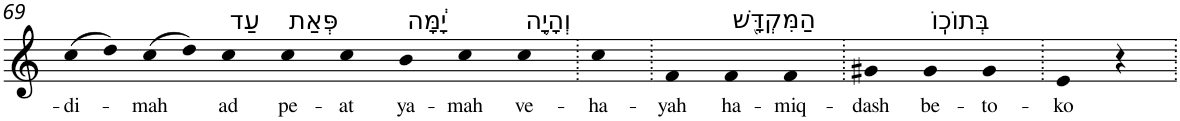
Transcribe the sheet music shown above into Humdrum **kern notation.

**kern	**text
*part1	*part1
*staff1	*staff1
*I"Piano	*
*I'Pno	*
!!LO:PB:g=z
*clefG2	*
*k[]	*
=69	=69
!	!LO:LY:b
(>8cc	-di-
8dd)	.
!	!LO:LY:b
(>8cc	-mah
8dd)	.
!LO:TX:a:t=עַד	!
!	!LO:LY:b
4cc	ad
!LO:TX:a:t=פְּאַת	!
!	!LO:LY:b
4cc	pe-
!	!LO:LY:b
4cc	-at
!LO:TX:a:t=יָ֔מָּה	!
!	!LO:LY:b
4b	ya-
!	!LO:LY:b
4cc	-mah
!LO:TX:a:t=וְהָיָ֥ה	!
!	!LO:LY:b
4cc	ve-
=70.	=70.
!	!LO:LY:b
4cc	-ha-
=71.	=71.
!	!LO:LY:b
4f	-yah
!LO:TX:a:t=הַמִּקְדָּ֖שׁ	!
!	!LO:LY:b
4f	ha-
!	!LO:LY:b
4f	-miq-
=72.	=72.
!	!LO:LY:b
4g#X	-dash
!LO:TX:a:t=בְּתוֹכֽוֹ	!
!	!LO:LY:b
4g#	be-
!	!LO:LY:b
4g#	-to-
=73.	=73.
!	!LO:LY:b
4e	-ko
4r	.
=.	=.
*-	*-
